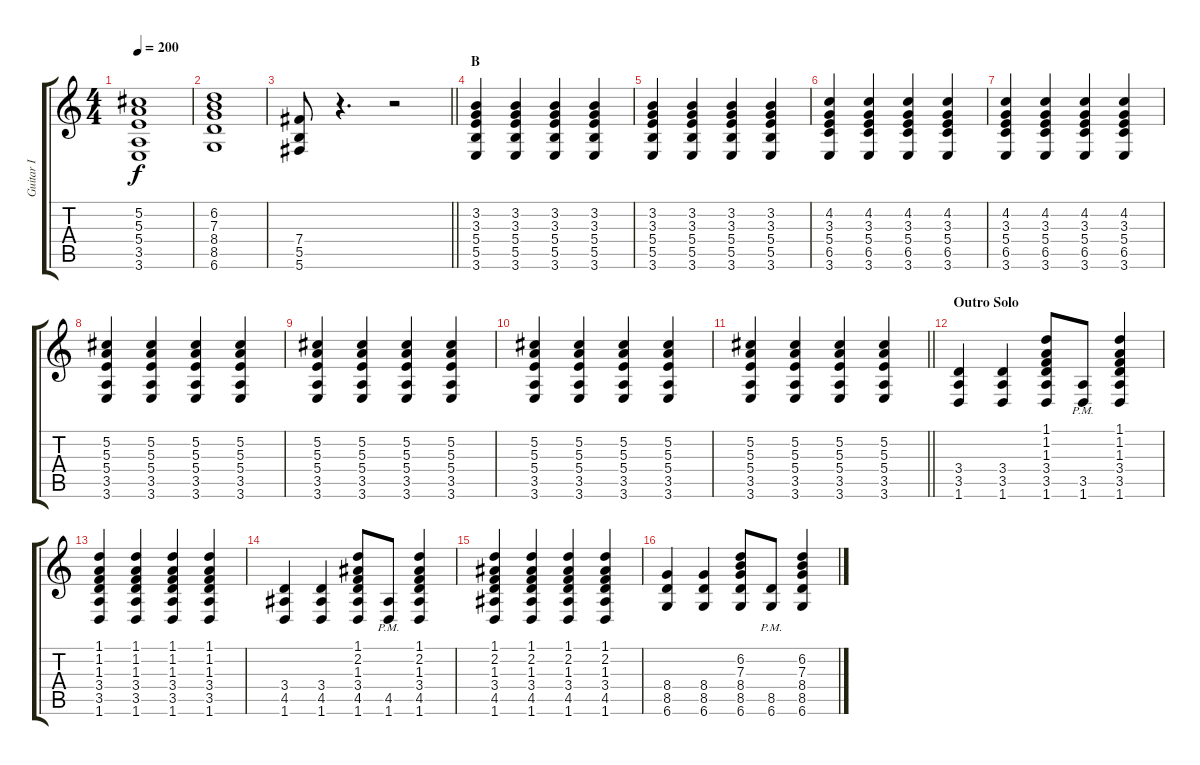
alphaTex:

\track ("Guitar I" "Guitar I") {instrument distortionguitar}
\staff {score tabs}
\tuning (Db4 Ab3 E3 B2 Gb2 Db2) {hide}
\ts (4 4)
\tempo 200
\clef g2
\ks c
(5.2{t} 5.3{t} 5.4{t} 3.5{t} 3.6{t}).1{dy f} |
(6.2 7.3 8.4 8.5 6.6).1 |
\barLineRight lightlight
(7.4 5.5 5.6).8 r.4{d} r.2 |
\section ("" "B")
(3.2 3.3 5.4 5.5 3.6).4{volume 8} (3.2 3.3 5.4 5.5 3.6).4 (3.2 3.3 5.4 5.5 3.6).4 (3.2 3.3 5.4 5.5 3.6).4 |
(3.2 3.3 5.4 5.5 3.6).4 (3.2 3.3 5.4 5.5 3.6).4 (3.2 3.3 5.4 5.5 3.6).4 (3.2 3.3 5.4 5.5 3.6).4 |
(4.2 3.3 5.4 6.5 3.6).4 (4.2 3.3 5.4 6.5 3.6).4 (4.2 3.3 5.4 6.5 3.6).4 (4.2 3.3 5.4 6.5 3.6).4 |
(4.2 3.3 5.4 6.5 3.6).4 (4.2 3.3 5.4 6.5 3.6).4 (4.2 3.3 5.4 6.5 3.6).4 (4.2 3.3 5.4 6.5 3.6).4 |
(5.2 5.3 5.4 3.5 3.6).4 (5.2 5.3 5.4 3.5 3.6).4 (5.2 5.3 5.4 3.5 3.6).4 (5.2 5.3 5.4 3.5 3.6).4 |
(5.2 5.3 5.4 3.5 3.6).4 (5.2 5.3 5.4 3.5 3.6).4 (5.2 5.3 5.4 3.5 3.6).4 (5.2 5.3 5.4 3.5 3.6).4 |
(5.2 5.3 5.4 3.5 3.6).4 (5.2 5.3 5.4 3.5 3.6).4 (5.2 5.3 5.4 3.5 3.6).4 (5.2 5.3 5.4 3.5 3.6).4 |
\barLineRight lightlight
(5.2 5.3 5.4 3.5 3.6).4 (5.2 5.3 5.4 3.5 3.6).4 (5.2 5.3 5.4 3.5 3.6).4 (5.2 5.3 5.4 3.5 3.6).4 |
\section ("" "Outro Solo")
(3.4 3.5 1.6).4 (3.4 3.5 1.6).4 (1.1 1.2 1.3 3.4 3.5 1.6).8 (3.5{pm} 1.6{pm}).8 (1.1 1.2 1.3 3.4 3.5 1.6).4 |
(1.1 1.2 1.3 3.4 3.5 1.6).4 (1.1 1.2 1.3 3.4 3.5 1.6).4 (1.1 1.2 1.3 3.4 3.5 1.6).4 (1.1 1.2 1.3 3.4 3.5 1.6).4 |
(3.4 4.5 1.6).4 (3.4 4.5 1.6).4 (1.1 2.2 1.3 3.4 4.5 1.6).8 (4.5{pm} 1.6{pm}).8 (1.1 2.2 1.3 3.4 4.5 1.6).4 |
(1.1 2.2 1.3 3.4 4.5 1.6).4 (1.1 2.2 1.3 3.4 4.5 1.6).4 (1.1 2.2 1.3 3.4 4.5 1.6).4 (1.1 2.2 1.3 3.4 4.5 1.6).4 |
(8.4 8.5 6.6).4 (8.4 8.5 6.6).4 (6.2 7.3 8.4 8.5 6.6).8 (8.5{pm} 6.6{pm}).8 (6.2 7.3 8.4 8.5 6.6).4
